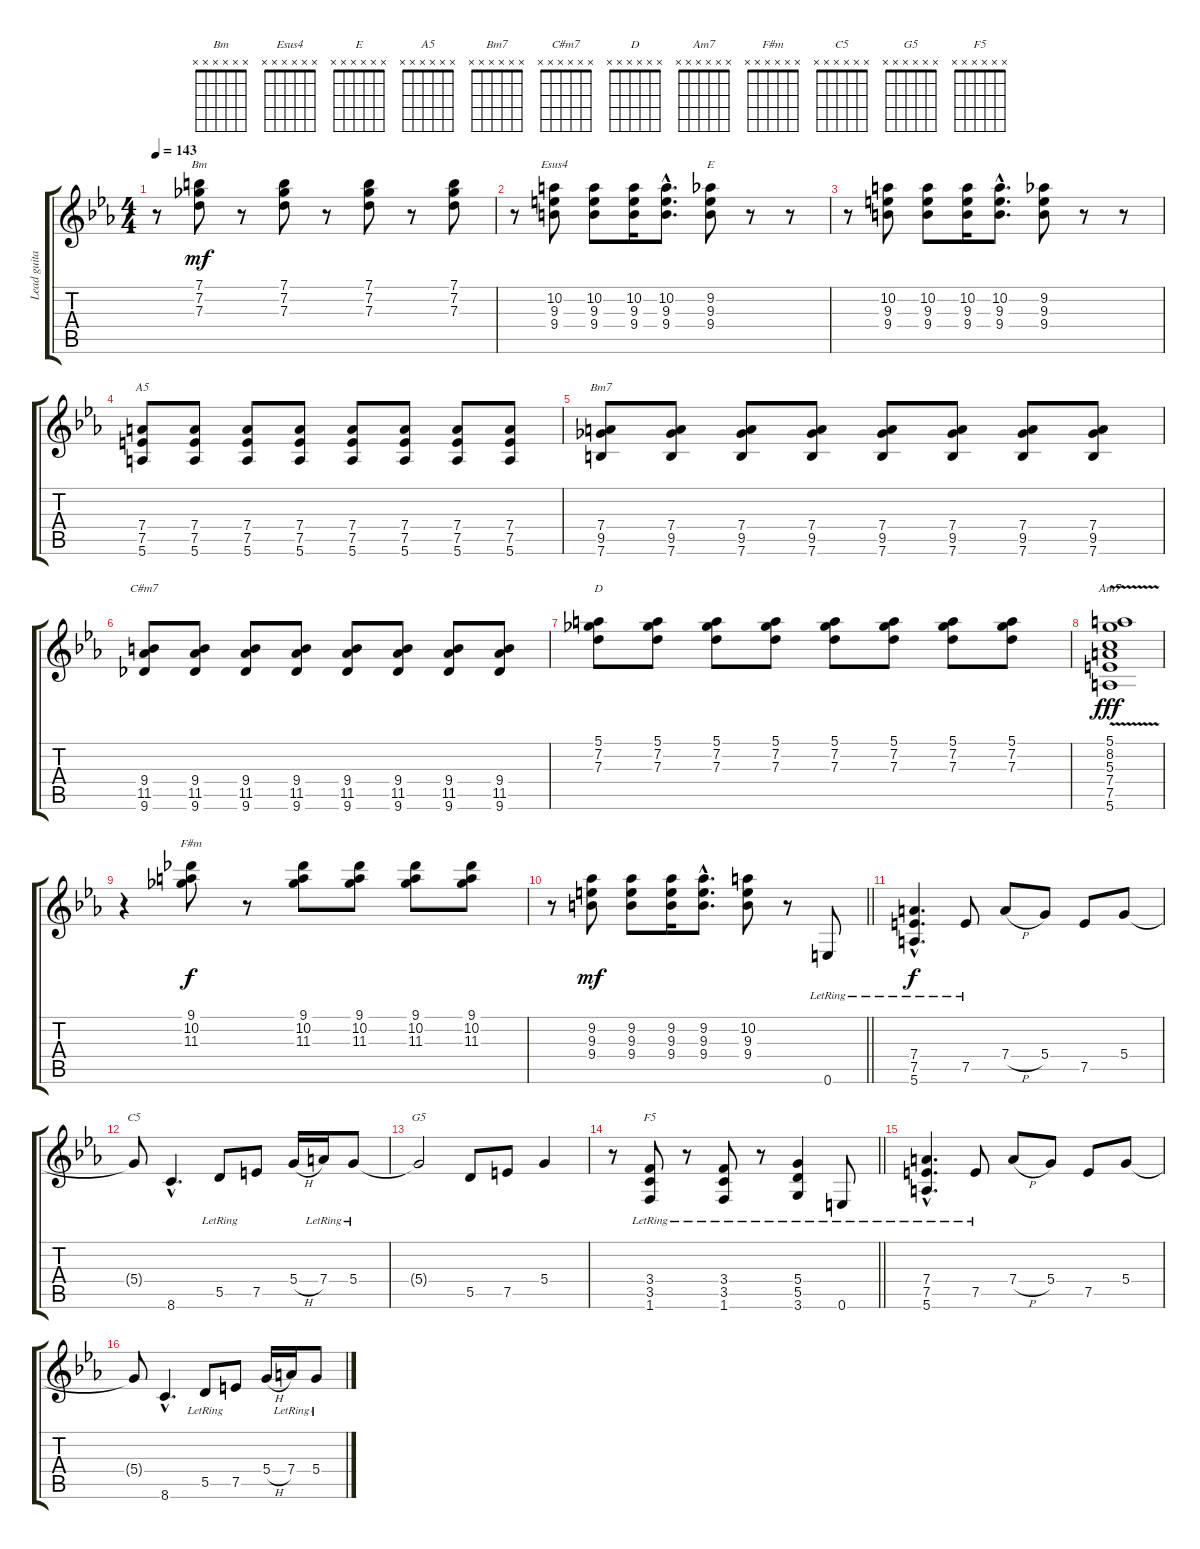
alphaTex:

\track ("Lead guitar - Davy Johnstone" "Lead guita") {instrument distortionguitar}
\staff {score tabs}
\tuning (E4 B3 G3 D3 A2 E2) {hide}
\chord ("Bm" x x x x x x)
\chord ("Esus4" x x x x x x)
\chord ("E" x x x x x x)
\chord ("A5" x x x x x x)
\chord ("Bm7" x x x x x x)
\chord ("C#m7" x x x x x x)
\chord ("D" x x x x x x)
\chord ("Am7" x x x x x x)
\chord ("F#m" x x x x x x)
\chord ("C5" x x x x x x)
\chord ("G5" x x x x x x)
\chord ("F5" x x x x x x)
\ts (4 4)
\tempo 143
\clef g2
\ks cminor
r.8{dy mf} (7.1 7.2 7.3).8{ch "Bm"} r.8 (7.1 7.2 7.3).8 r.8 (7.1 7.2 7.3).8 r.8 (7.1 7.2 7.3).8 |
r.8 (10.2 9.3 9.4).8{ch "Esus4"} (10.2 9.3 9.4).8 (10.2 9.3 9.4).16 (10.2{hac} 9.3{hac} 9.4{hac}).8{d} (9.2 9.3 9.4).8{ch "E"} r.8 r.8 |
r.8 (10.2 9.3 9.4).8 (10.2 9.3 9.4).8 (10.2 9.3 9.4).16 (10.2{hac} 9.3{hac} 9.4{hac}).8{d} (9.2 9.3 9.4).8 r.8 r.8 |
(7.4 7.5 5.6).8{ch "A5"} (7.4 7.5 5.6).8 (7.4 7.5 5.6).8 (7.4 7.5 5.6).8 (7.4 7.5 5.6).8 (7.4 7.5 5.6).8 (7.4 7.5 5.6).8 (7.4 7.5 5.6).8 |
(7.4 9.5 7.6).8{ch "Bm7"} (7.4 9.5 7.6).8 (7.4 9.5 7.6).8 (7.4 9.5 7.6).8 (7.4 9.5 7.6).8 (7.4 9.5 7.6).8 (7.4 9.5 7.6).8 (7.4 9.5 7.6).8 |
(9.4 11.5 9.6).8{ch "C#m7"} (9.4 11.5 9.6).8 (9.4 11.5 9.6).8 (9.4 11.5 9.6).8 (9.4 11.5 9.6).8 (9.4 11.5 9.6).8 (9.4 11.5 9.6).8 (9.4 11.5 9.6).8 |
(5.1 7.2 7.3).8{ch "D"} (5.1 7.2 7.3).8 (5.1 7.2 7.3).8 (5.1 7.2 7.3).8 (5.1 7.2 7.3).8 (5.1 7.2 7.3).8 (5.1 7.2 7.3).8 (5.1 7.2 7.3).8 |
(5.1{v} 8.2{v} 5.3 7.4 7.5 5.6{v}).1{ch "Am7" dy fff} |
r.4 (9.1 10.2 11.3).8{ch "F#m" dy f} r.8 (9.1 10.2 11.3).8 (9.1 10.2 11.3).8 (9.1 10.2 11.3).8 (9.1 10.2 11.3).8 |
\barLineRight lightlight
r.8 (9.2 9.3 9.4).8{dy mf} (9.2 9.3 9.4).8 (9.2 9.3 9.4).16 (9.2{hac} 9.3{hac} 9.4{hac}).8{d} (10.2 9.3 9.4).8 r.8 0.6{lr}.8 |
(7.4{hac lr} 7.5{hac lr} 5.6{hac lr}).4{d dy f volume 13} 7.5{lr}.8 7.4{h}.8 5.4.8 7.5.8 5.4.8 |
5.4{t}.8{ch "C5"} 8.6{hac}.4{d} 5.5{lr}.8 7.5.8 5.4{h}.16 7.4{lr}.16 5.4{lr}.8 |
5.4{t}.2{ch "G5"} 5.5.8 7.5.8 5.4.4 |
\barLineRight lightlight
r.8 (3.4{lr} 3.5{lr} 1.6{lr}).8{ch "F5"} r.8 (3.4{lr} 3.5{lr} 1.6{lr}).8 r.8 (5.4{lr} 5.5{lr} 3.6{lr}).4 0.6{lr}.8 |
(7.4{hac lr} 7.5{hac lr} 5.6{hac lr}).4{d} 7.5{lr}.8 7.4{h}.8 5.4.8 7.5.8 5.4.8 |
5.4{t}.8 8.6{hac}.4{d} 5.5{lr}.8 7.5.8 5.4{h}.16 7.4{lr}.16 5.4{lr}.8
